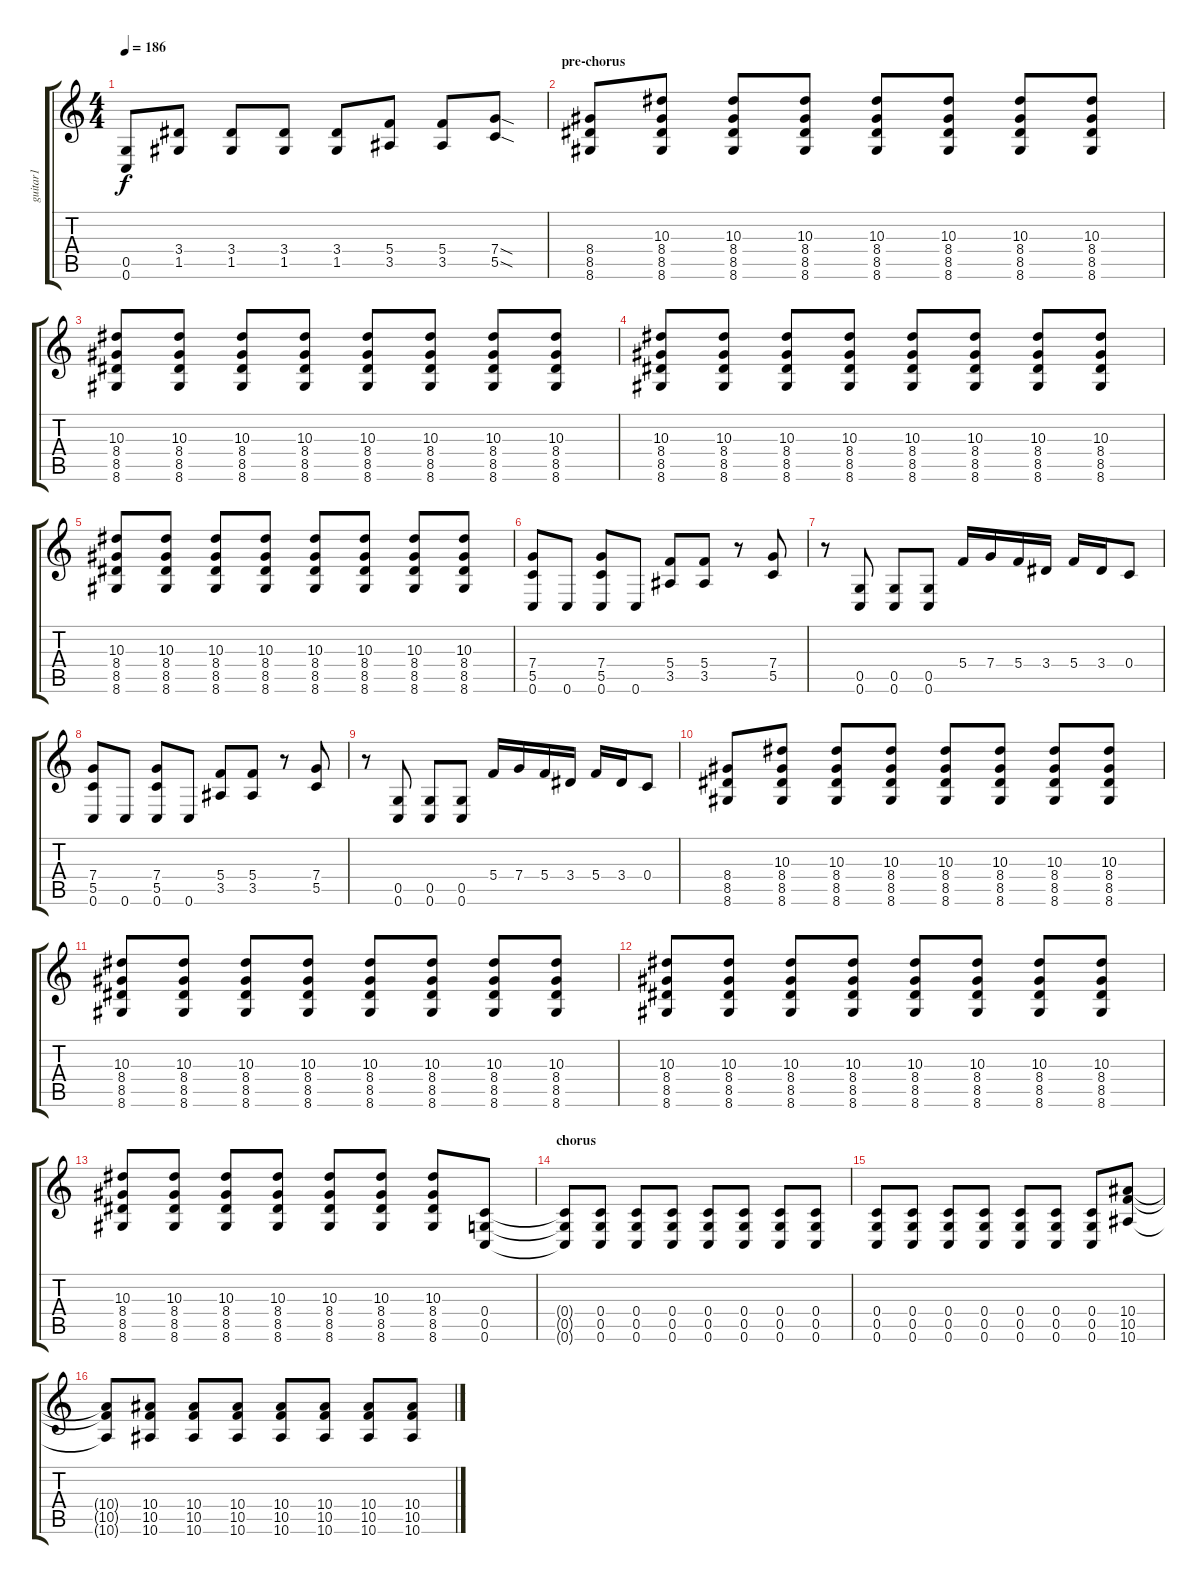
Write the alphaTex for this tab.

\track ("guitar1" "guitar1") {instrument distortionguitar}
\staff {score tabs}
\tuning (D4 A3 F3 C3 G2 C2) {hide}
\ts (4 4)
\tempo 186
\clef g2
\ks c
(0.5 0.6).8{dy f} (3.4 1.5).8 (3.4 1.5).8 (3.4 1.5).8 (3.4 1.5).8 (5.4 3.5).8 (5.4 3.5).8 (7.4{sod} 5.5{sod}).8 |
\section ("" "pre-chorus")
(8.4 8.5 8.6).8 (10.3 8.4 8.5 8.6).8 (10.3 8.4 8.5 8.6).8 (10.3 8.4 8.5 8.6).8 (10.3 8.4 8.5 8.6).8 (10.3 8.4 8.5 8.6).8 (10.3 8.4 8.5 8.6).8 (10.3 8.4 8.5 8.6).8 |
(10.3 8.4 8.5 8.6).8 (10.3 8.4 8.5 8.6).8 (10.3 8.4 8.5 8.6).8 (10.3 8.4 8.5 8.6).8 (10.3 8.4 8.5 8.6).8 (10.3 8.4 8.5 8.6).8 (10.3 8.4 8.5 8.6).8 (10.3 8.4 8.5 8.6).8 |
(10.3 8.4 8.5 8.6).8 (10.3 8.4 8.5 8.6).8 (10.3 8.4 8.5 8.6).8 (10.3 8.4 8.5 8.6).8 (10.3 8.4 8.5 8.6).8 (10.3 8.4 8.5 8.6).8 (10.3 8.4 8.5 8.6).8 (10.3 8.4 8.5 8.6).8 |
(10.3 8.4 8.5 8.6).8 (10.3 8.4 8.5 8.6).8 (10.3 8.4 8.5 8.6).8 (10.3 8.4 8.5 8.6).8 (10.3 8.4 8.5 8.6).8 (10.3 8.4 8.5 8.6).8 (10.3 8.4 8.5 8.6).8 (10.3 8.4 8.5 8.6).8 |
(7.4 5.5 0.6).8 0.6.8 (7.4 5.5 0.6).8 0.6.8 (5.4 3.5).8 (5.4 3.5).8 r.8 (7.4 5.5).8 |
r.8 (0.5 0.6).8 (0.5 0.6).8 (0.5 0.6).8 5.4.16 7.4.16 5.4.16 3.4.16 5.4.16 3.4.16 0.4.8 |
(7.4 5.5 0.6).8 0.6.8 (7.4 5.5 0.6).8 0.6.8 (5.4 3.5).8 (5.4 3.5).8 r.8 (7.4 5.5).8 |
r.8 (0.5 0.6).8 (0.5 0.6).8 (0.5 0.6).8 5.4.16 7.4.16 5.4.16 3.4.16 5.4.16 3.4.16 0.4.8 |
(8.4 8.5 8.6).8 (10.3 8.4 8.5 8.6).8 (10.3 8.4 8.5 8.6).8 (10.3 8.4 8.5 8.6).8 (10.3 8.4 8.5 8.6).8 (10.3 8.4 8.5 8.6).8 (10.3 8.4 8.5 8.6).8 (10.3 8.4 8.5 8.6).8 |
(10.3 8.4 8.5 8.6).8 (10.3 8.4 8.5 8.6).8 (10.3 8.4 8.5 8.6).8 (10.3 8.4 8.5 8.6).8 (10.3 8.4 8.5 8.6).8 (10.3 8.4 8.5 8.6).8 (10.3 8.4 8.5 8.6).8 (10.3 8.4 8.5 8.6).8 |
(10.3 8.4 8.5 8.6).8 (10.3 8.4 8.5 8.6).8 (10.3 8.4 8.5 8.6).8 (10.3 8.4 8.5 8.6).8 (10.3 8.4 8.5 8.6).8 (10.3 8.4 8.5 8.6).8 (10.3 8.4 8.5 8.6).8 (10.3 8.4 8.5 8.6).8 |
(10.3 8.4 8.5 8.6).8 (10.3 8.4 8.5 8.6).8 (10.3 8.4 8.5 8.6).8 (10.3 8.4 8.5 8.6).8 (10.3 8.4 8.5 8.6).8 (10.3 8.4 8.5 8.6).8 (10.3 8.4 8.5 8.6).8 (0.4 0.5 0.6).8 |
\section ("" "chorus")
(0.4{t} 0.5{t} 0.6{t}).8 (0.4 0.5 0.6).8 (0.4 0.5 0.6).8 (0.4 0.5 0.6).8 (0.4 0.5 0.6).8 (0.4 0.5 0.6).8 (0.4 0.5 0.6).8 (0.4 0.5 0.6).8 |
(0.4 0.5 0.6).8 (0.4 0.5 0.6).8 (0.4 0.5 0.6).8 (0.4 0.5 0.6).8 (0.4 0.5 0.6).8 (0.4 0.5 0.6).8 (0.4 0.5 0.6).8 (10.4 10.5 10.6).8 |
(10.4{t} 10.5{t} 10.6{t}).8 (10.4 10.5 10.6).8 (10.4 10.5 10.6).8 (10.4 10.5 10.6).8 (10.4 10.5 10.6).8 (10.4 10.5 10.6).8 (10.4 10.5 10.6).8 (10.4 10.5 10.6).8
